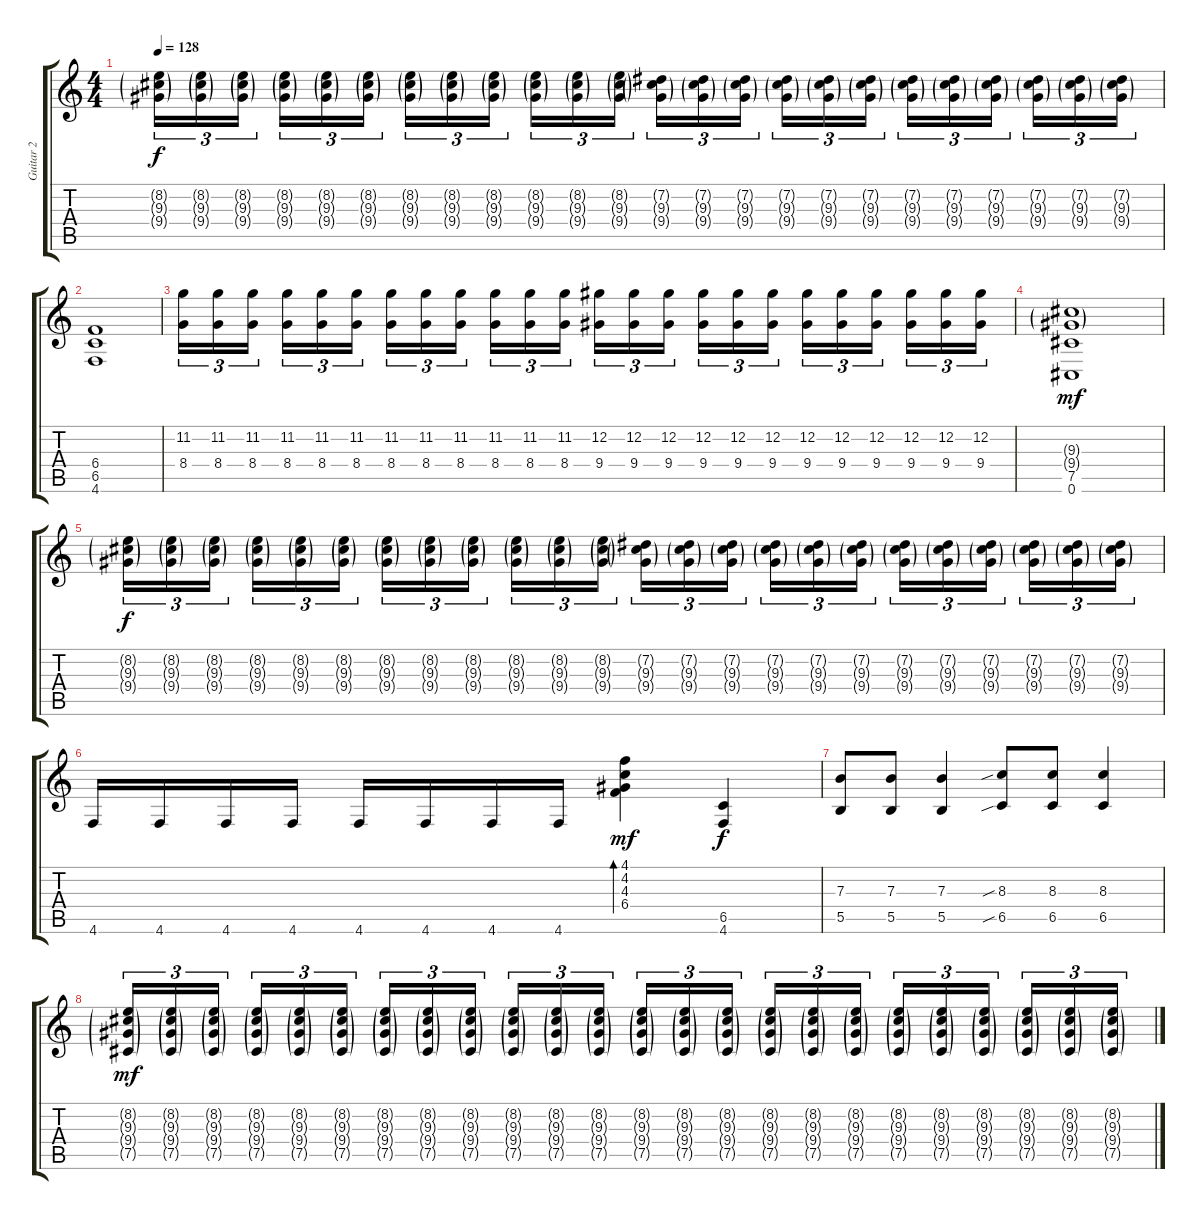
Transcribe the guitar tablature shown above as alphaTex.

\track ("Guitar 2" "Guitar 2") {instrument distortionguitar}
\staff {score tabs}
\tuning (Db4 Ab3 E3 B2 Gb2 Db2) {hide}
\ts (4 4)
\tempo 128
\clef g2
\ks c
(8.2{g} 9.3{g} 9.4{g}).16{tu (3 2) dy f} (8.2{g} 9.3{g} 9.4{g}).16{tu (3 2)} (8.2{g} 9.3{g} 9.4{g}).16{tu (3 2) beam splitsecondary} (8.2{g} 9.3{g} 9.4{g}).16{tu (3 2)} (8.2{g} 9.3{g} 9.4{g}).16{tu (3 2)} (8.2{g} 9.3{g} 9.4{g}).16{tu (3 2)} (8.2{g} 9.3{g} 9.4{g}).16{tu (3 2)} (8.2{g} 9.3{g} 9.4{g}).16{tu (3 2)} (8.2{g} 9.3{g} 9.4{g}).16{tu (3 2) beam splitsecondary} (8.2{g} 9.3{g} 9.4{g}).16{tu (3 2)} (8.2{g} 9.3{g} 9.4{g}).16{tu (3 2)} (8.2{g} 9.3{g} 9.4{g}).16{tu (3 2)} (7.2{g} 9.3{g} 9.4{g}).16{tu (3 2)} (7.2{g} 9.3{g} 9.4{g}).16{tu (3 2)} (7.2{g} 9.3{g} 9.4{g}).16{tu (3 2) beam splitsecondary} (7.2{g} 9.3{g} 9.4{g}).16{tu (3 2)} (7.2{g} 9.3{g} 9.4{g}).16{tu (3 2)} (7.2{g} 9.3{g} 9.4{g}).16{tu (3 2)} (7.2{g} 9.3{g} 9.4{g}).16{tu (3 2)} (7.2{g} 9.3{g} 9.4{g}).16{tu (3 2)} (7.2{g} 9.3{g} 9.4{g}).16{tu (3 2) beam splitsecondary} (7.2{g} 9.3{g} 9.4{g}).16{tu (3 2)} (7.2{g} 9.3{g} 9.4{g}).16{tu (3 2)} (7.2{g} 9.3{g} 9.4{g}).16{tu (3 2)} |
(6.4 6.5 4.6).1 |
(11.2 8.4).16{tu (3 2)} (11.2 8.4).16{tu (3 2)} (11.2 8.4).16{tu (3 2) beam splitsecondary} (11.2 8.4).16{tu (3 2)} (11.2 8.4).16{tu (3 2)} (11.2 8.4).16{tu (3 2)} (11.2 8.4).16{tu (3 2)} (11.2 8.4).16{tu (3 2)} (11.2 8.4).16{tu (3 2) beam splitsecondary} (11.2 8.4).16{tu (3 2)} (11.2 8.4).16{tu (3 2)} (11.2 8.4).16{tu (3 2)} (12.2 9.4).16{tu (3 2)} (12.2 9.4).16{tu (3 2)} (12.2 9.4).16{tu (3 2) beam splitsecondary} (12.2 9.4).16{tu (3 2)} (12.2 9.4).16{tu (3 2)} (12.2 9.4).16{tu (3 2)} (12.2 9.4).16{tu (3 2)} (12.2 9.4).16{tu (3 2)} (12.2 9.4).16{tu (3 2) beam splitsecondary} (12.2 9.4).16{tu (3 2)} (12.2 9.4).16{tu (3 2)} (12.2 9.4).16{tu (3 2)} |
(9.3{g} 9.4{g} 7.5 0.6).1{dy mf} |
(8.2{g} 9.3{g} 9.4{g}).16{tu (3 2) dy f} (8.2{g} 9.3{g} 9.4{g}).16{tu (3 2)} (8.2{g} 9.3{g} 9.4{g}).16{tu (3 2) beam splitsecondary} (8.2{g} 9.3{g} 9.4{g}).16{tu (3 2)} (8.2{g} 9.3{g} 9.4{g}).16{tu (3 2)} (8.2{g} 9.3{g} 9.4{g}).16{tu (3 2)} (8.2{g} 9.3{g} 9.4{g}).16{tu (3 2)} (8.2{g} 9.3{g} 9.4{g}).16{tu (3 2)} (8.2{g} 9.3{g} 9.4{g}).16{tu (3 2) beam splitsecondary} (8.2{g} 9.3{g} 9.4{g}).16{tu (3 2)} (8.2{g} 9.3{g} 9.4{g}).16{tu (3 2)} (8.2{g} 9.3{g} 9.4{g}).16{tu (3 2)} (7.2{g} 9.3{g} 9.4{g}).16{tu (3 2)} (7.2{g} 9.3{g} 9.4{g}).16{tu (3 2)} (7.2{g} 9.3{g} 9.4{g}).16{tu (3 2) beam splitsecondary} (7.2{g} 9.3{g} 9.4{g}).16{tu (3 2)} (7.2{g} 9.3{g} 9.4{g}).16{tu (3 2)} (7.2{g} 9.3{g} 9.4{g}).16{tu (3 2)} (7.2{g} 9.3{g} 9.4{g}).16{tu (3 2)} (7.2{g} 9.3{g} 9.4{g}).16{tu (3 2)} (7.2{g} 9.3{g} 9.4{g}).16{tu (3 2) beam splitsecondary} (7.2{g} 9.3{g} 9.4{g}).16{tu (3 2)} (7.2{g} 9.3{g} 9.4{g}).16{tu (3 2)} (7.2{g} 9.3{g} 9.4{g}).16{tu (3 2)} |
4.6.16 4.6.16 4.6.16 4.6.16 4.6.16 4.6.16 4.6.16 4.6.16 (4.1 4.2 4.3 6.4).4{bd 120 dy mf} (6.5 4.6).4{dy f} |
(7.3 5.5).8 (7.3 5.5).8 (7.3 5.5).4 (8.3{sib} 6.5{sib}).8 (8.3 6.5).8 (8.3 6.5).4 |
(8.2{g} 9.3{g} 9.4{g} 7.5{g}).16{tu (3 2) dy mf} (8.2{g} 9.3{g} 9.4{g} 7.5{g}).16{tu (3 2)} (8.2{g} 9.3{g} 9.4{g} 7.5{g}).16{tu (3 2) beam splitsecondary} (8.2{g} 9.3{g} 9.4{g} 7.5{g}).16{tu (3 2)} (8.2{g} 9.3{g} 9.4{g} 7.5{g}).16{tu (3 2)} (8.2{g} 9.3{g} 9.4{g} 7.5{g}).16{tu (3 2)} (8.2{g} 9.3{g} 9.4{g} 7.5{g}).16{tu (3 2)} (8.2{g} 9.3{g} 9.4{g} 7.5{g}).16{tu (3 2)} (8.2{g} 9.3{g} 9.4{g} 7.5{g}).16{tu (3 2) beam splitsecondary} (8.2{g} 9.3{g} 9.4{g} 7.5{g}).16{tu (3 2)} (8.2{g} 9.3{g} 9.4{g} 7.5{g}).16{tu (3 2)} (8.2{g} 9.3{g} 9.4{g} 7.5{g}).16{tu (3 2)} (8.2{g} 9.3{g} 9.4{g} 7.5{g}).16{tu (3 2)} (8.2{g} 9.3{g} 9.4{g} 7.5{g}).16{tu (3 2)} (8.2{g} 9.3{g} 9.4{g} 7.5{g}).16{tu (3 2) beam splitsecondary} (8.2{g} 9.3{g} 9.4{g} 7.5{g}).16{tu (3 2)} (8.2{g} 9.3{g} 9.4{g} 7.5{g}).16{tu (3 2)} (8.2{g} 9.3{g} 9.4{g} 7.5{g}).16{tu (3 2)} (8.2{g} 9.3{g} 9.4{g} 7.5{g}).16{tu (3 2)} (8.2{g} 9.3{g} 9.4{g} 7.5{g}).16{tu (3 2)} (8.2{g} 9.3{g} 9.4{g} 7.5{g}).16{tu (3 2) beam splitsecondary} (8.2{g} 9.3{g} 9.4{g} 7.5{g}).16{tu (3 2)} (8.2{g} 9.3{g} 9.4{g} 7.5{g}).16{tu (3 2)} (8.2{g} 9.3{g} 9.4{g} 7.5{g}).16{tu (3 2)}
